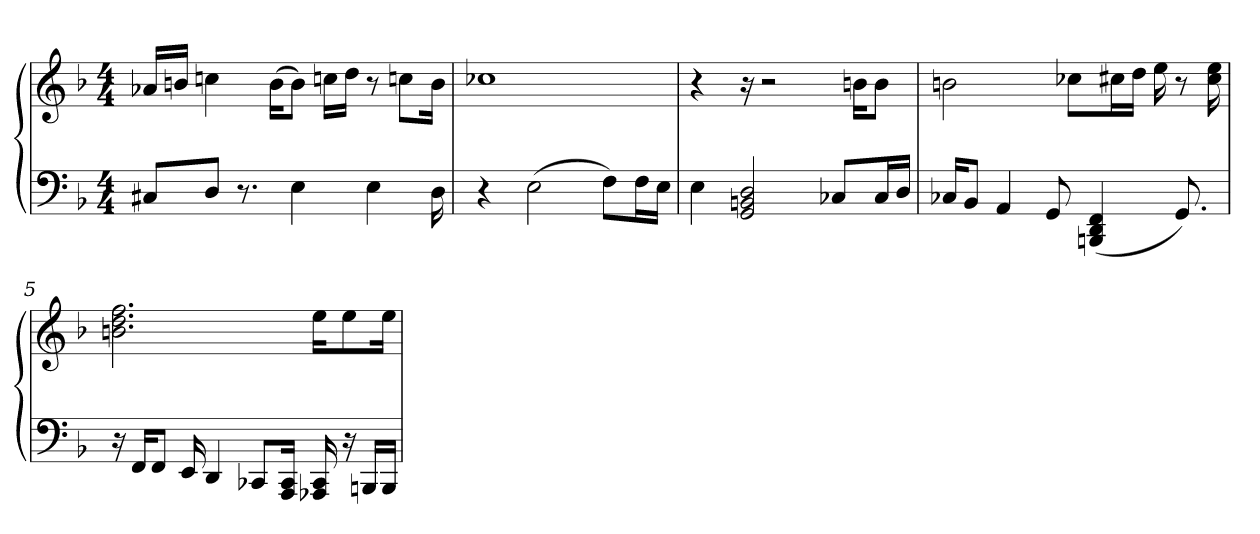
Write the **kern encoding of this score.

**kern	**kern
*part1	*part1
*staff2	*staff1
*clefF4	*clefG2
*k[b-]	*k[b-]
*M4/4	*M4/4
=1	=1
8C#X/L	16a-X/LL
.	16bn/JJ
8D/J	4ccn
8.r	.
.	(16b\KL
4E	8b\J)
.	16ccn\LL
.	16dd\JJ
4E	8r
.	8ccn\L
16D	16b\Jk
=2	=2
4r	1cc-X
(2E	.
8F\L)	.
16F\L	.
16E\JJ	.
=3	=3
4E	4r
2GG 2BBn 2D	16r
.	2r
8C-X/L	.
.	16bn\KL
16C-/L	8b\J
16D/JJ	.
=4	=4
16C-X/KL	2bn
8BB-/J	.
4AA	.
8GG	.
.	8cc-X\L
(4BBBn 4DD 4FF	.
.	16cc#X\L
.	16dd\JJ
.	16ee
8.GG)	8r
.	16cc# 16ee
=5	=5
16r	2.bn 2.dd 2.ff
16FF/KL	.
8FF/J	.
16EE	.
4DD	.
8CC-X/L	.
16AAA/ 16CC-/Jk	.
16AAA-X 16CC-	16ee\KL
16r	8ee\
16BBBn/LL	.
16BBB/JJ	16ee\Jk
=	=
*-	*-
